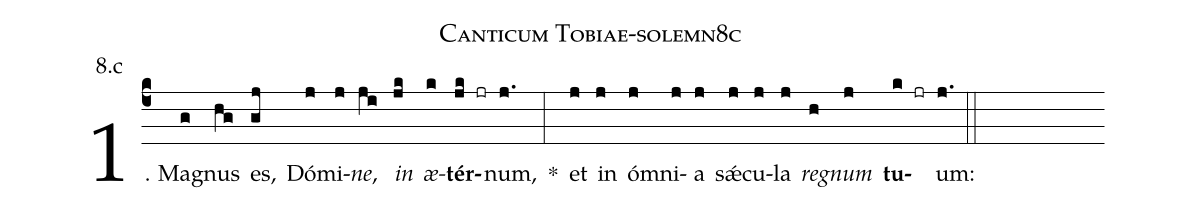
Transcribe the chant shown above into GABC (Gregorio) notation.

name: Canticum Tobiae-solemn8c;
annotation: 8.c;
%%
(c4)1. Ma(g)gnus(hg) es,(gj) Dó(j)mi(j)<i>ne</i>,(ji) <i>in</i>(jk) <i>æ</i>(k)<b>tér</b>(jk jr)num,(j.) *(:) et(j) in(j) óm(j)ni(j)a(j) sǽ(j)cu(j)la(j) <i>re</i>(h)<i>gnum</i>(j) <b>tu</b>(k jr)um:(j.) (::)
